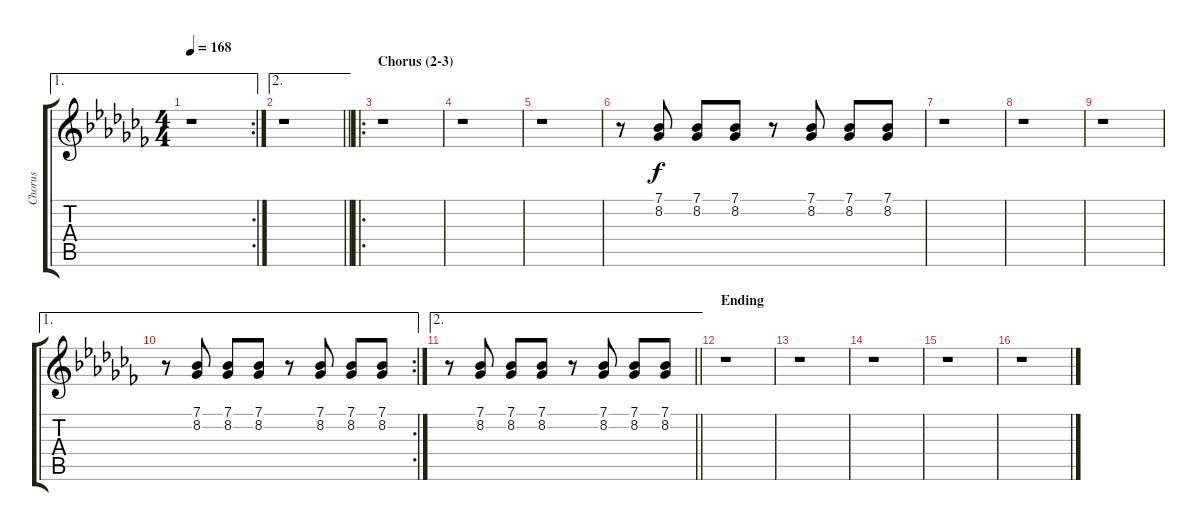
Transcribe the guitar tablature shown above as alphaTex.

\track ("Chorus" "Chorus") {instrument sopranosax}
\staff {score tabs}
\tuning (Eb4 Bb3 Gb3 Db3 Ab2 Eb2) {hide}
\ae 1
\rc 2
\ts (4 4)
\tempo 168
\clef g2
\ks abminor
r.1{dy f} |
\ae 2
\barLineRight lightlight
r.1 |
\ro
\section ("" "Chorus (2-3)")
r.1 |
r.1 |
r.1 |
r.8 (7.1 8.2).8 (7.1 8.2).8 (7.1 8.2).8 r.8 (7.1 8.2).8 (7.1 8.2).8 (7.1 8.2).8 |
r.1 |
r.1 |
r.1 |
\ae 1
\rc 2
r.8 (7.1 8.2).8 (7.1 8.2).8 (7.1 8.2).8 r.8 (7.1 8.2).8 (7.1 8.2).8 (7.1 8.2).8 |
\ae 2
\barLineRight lightlight
r.8 (7.1 8.2).8 (7.1 8.2).8 (7.1 8.2).8 r.8 (7.1 8.2).8 (7.1 8.2).8 (7.1 8.2).8 |
\section ("" "Ending")
r.1 |
r.1 |
r.1 |
r.1 |
r.1
